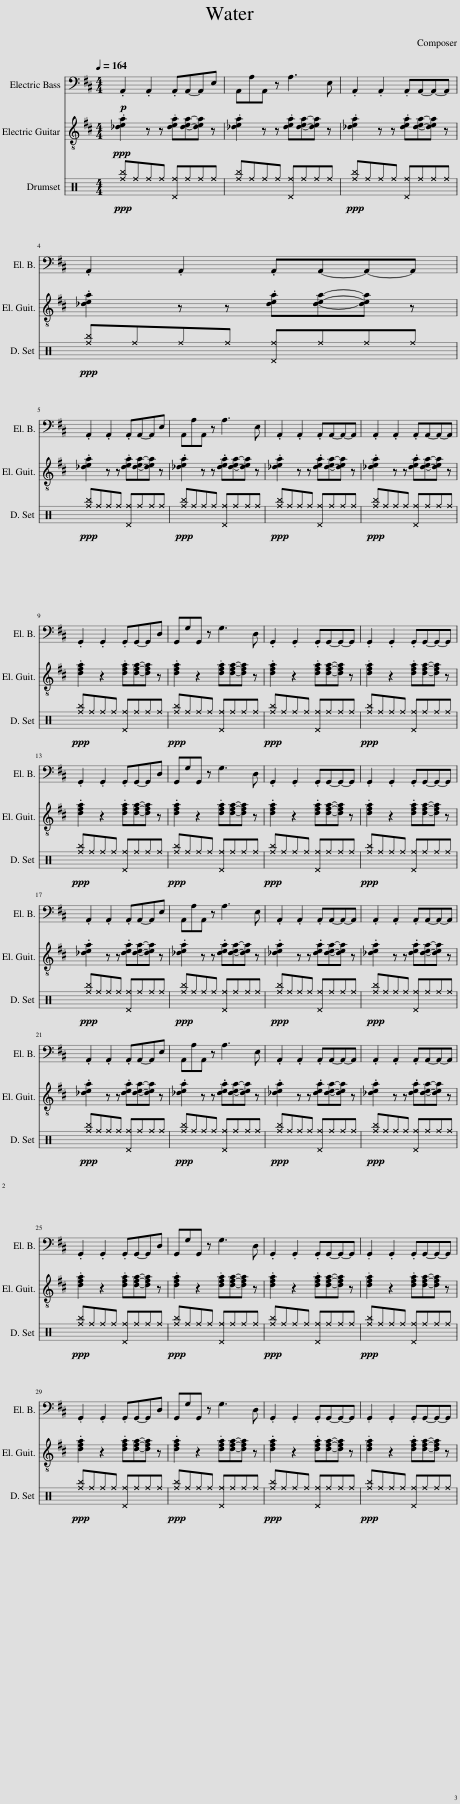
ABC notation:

X:1
%%score 1 2 3
L:1/8
Q:1/4=164
M:4/4
I:linebreak $
K:D
V:1 bass transpose=-12
V:2 treble-8
V:3 perc
K:none
V:1
!p! .A,,2 .A,,2 .A,,A,,-A,,E, | A,,A,A,, z A,3 E, | .A,,2 .A,,2 .A,,A,,-A,,-A,, |$ .A,,2 .A,,2 .A,,A,,-A,,-A,, |$ .A,,2 .A,,2 .A,,A,,-A,,E, | %5
 A,,A,A,, z A,3 E, | .A,,2 .A,,2 .A,,A,,-A,,-A,, | .A,,2 .A,,2 .A,,A,,-A,,-A,, |$ .G,,2 .G,,2 .G,,G,,-G,,D, | G,,G,G,, z G,3 D, | %10
 .G,,2 .G,,2 .G,,G,,-G,,-G,, | .G,,2 .G,,2 .G,,G,,-G,,-G,, |$ .G,,2 .G,,2 .G,,G,,-G,,D, | G,,G,G,, z G,3 D, | .G,,2 .G,,2 .G,,G,,-G,,-G,, | %15
 .G,,2 .G,,2 .G,,G,,-G,,-G,, |$ .A,,2 .A,,2 .A,,A,,-A,,E, | A,,A,A,, z A,3 E, | .A,,2 .A,,2 .A,,A,,-A,,-A,, | .A,,2 .A,,2 .A,,A,,-A,,-A,, |$ %20
 .A,,2 .A,,2 .A,,A,,-A,,E, | A,,A,A,, z A,3 E, | .A,,2 .A,,2 .A,,A,,-A,,-A,, | .A,,2 .A,,2 .A,,A,,-A,,-A,, |$ .G,,2 .G,,2 .G,,G,,-G,,D, | %25
 G,,G,G,, z G,3 D, | .G,,2 .G,,2 .G,,G,,-G,,-G,, | .G,,2 .G,,2 .G,,G,,-G,,-G,, |$ .G,,2 .G,,2 .G,,G,,-G,,D, | G,,G,G,, z G,3 D, | %30
 .G,,2 .G,,2 .G,,G,,-G,,-G,, | .G,,2 .G,,2 .G,,G,,-G,,-G,, | %32
V:2
!ppp! .[_dea]2 z z .[dea][dea]-[dea] z | .[_dea]2 z z .[dea][dea]-[dea] z | .[_dea]2 z z .[dea][dea]-[dea] z |$ .[_dea]2 z z .[dea][dea]-[dea] z |$ .[_dea]2 z z .[dea][dea]-[dea] z | %5
 .[_dea]2 z z .[dea][dea]-[dea] z | .[_dea]2 z z .[dea][dea]-[dea] z | .[_dea]2 z z .[dea][dea]-[dea] z |$ .[dfa]2 z2 .[dfa][dfa]-[dfa] z | .[dfa]2 z2 .[dfa][dfa]-[dfa] z | %10
 .[dfa]2 z2 .[dfa][dfa]-[dfa] z | .[dfa]2 z2 .[dfa][dfa]-[dfa] z |$ .[dfa]2 z2 .[dfa][dfa]-[dfa] z | .[dfa]2 z2 .[dfa][dfa]-[dfa] z | .[dfa]2 z2 .[dfa][dfa]-[dfa] z | %15
 .[dfa]2 z2 .[dfa][dfa]-[dfa] z |$ .[_dea]2 z z .[dea][dea]-[dea] z | .[_dea]2 z z .[dea][dea]-[dea] z | .[_dea]2 z z .[dea][dea]-[dea] z | .[_dea]2 z z .[dea][dea]-[dea] z |$ %20
 .[_dea]2 z z .[dea][dea]-[dea] z | .[_dea]2 z z .[dea][dea]-[dea] z | .[_dea]2 z z .[dea][dea]-[dea] z | .[_dea]2 z z .[dea][dea]-[dea] z |$ .[dfa]2 z2 .[dfa][dfa]-[dfa] z | %25
 .[dfa]2 z2 .[dfa][dfa]-[dfa] z | .[dfa]2 z2 .[dfa][dfa]-[dfa] z | .[dfa]2 z2 .[dfa][dfa]-[dfa] z |$ .[dfa]2 z2 .[dfa][dfa]-[dfa] z | .[dfa]2 z2 .[dfa][dfa]-[dfa] z | %30
 .[dfa]2 z2 .[dfa][dfa]-[dfa] z | .[dfa]2 z2 .[dfa][dfa]-[dfa] z | %32
V:3
[K:C]!ppp! [^f^b]^f^f^f [^D^f]^f^f^f | [^f^b]^f^f^f [^D^f]^f^f^f |!ppp! [^f^b]^f^f^f [^D^f]^f^f^f |$!ppp! [^f^b]^f^f^f [^D^f]^f^f^f |$!ppp! [^f^b]^f^f^f [^D^f]^f^f^f | %5
!ppp! [^f^b]^f^f^f [^D^f]^f^f^f |!ppp! [^f^b]^f^f^f [^D^f]^f^f^f |!ppp! [^f^b]^f^f^f [^D^f]^f^f^f |$!ppp! [^f^b]^f^f^f [^D^f]^f^f^f |!ppp! [^f^b]^f^f^f [^D^f]^f^f^f | %10
!ppp! [^f^b]^f^f^f [^D^f]^f^f^f |!ppp! [^f^b]^f^f^f [^D^f]^f^f^f |$!ppp! [^f^b]^f^f^f [^D^f]^f^f^f |!ppp! [^f^b]^f^f^f [^D^f]^f^f^f |!ppp! [^f^b]^f^f^f [^D^f]^f^f^f | %15
!ppp! [^f^b]^f^f^f [^D^f]^f^f^f |$!ppp! [^f^b]^f^f^f [^D^f]^f^f^f |!ppp! [^f^b]^f^f^f [^D^f]^f^f^f |!ppp! [^f^b]^f^f^f [^D^f]^f^f^f |!ppp! [^f^b]^f^f^f [^D^f]^f^f^f |$ %20
!ppp! [^f^b]^f^f^f [^D^f]^f^f^f |!ppp! [^f^b]^f^f^f [^D^f]^f^f^f |!ppp! [^f^b]^f^f^f [^D^f]^f^f^f |!ppp! [^f^b]^f^f^f [^D^f]^f^f^f |$!ppp! [^f^b]^f^f^f [^D^f]^f^f^f | %25
!ppp! [^f^b]^f^f^f [^D^f]^f^f^f |!ppp! [^f^b]^f^f^f [^D^f]^f^f^f |!ppp! [^f^b]^f^f^f [^D^f]^f^f^f |$!ppp! [^f^b]^f^f^f [^D^f]^f^f^f |!ppp! [^f^b]^f^f^f [^D^f]^f^f^f | %30
!ppp! [^f^b]^f^f^f [^D^f]^f^f^f |!ppp! [^f^b]^f^f^f [^D^f]^f^f^f | %32
